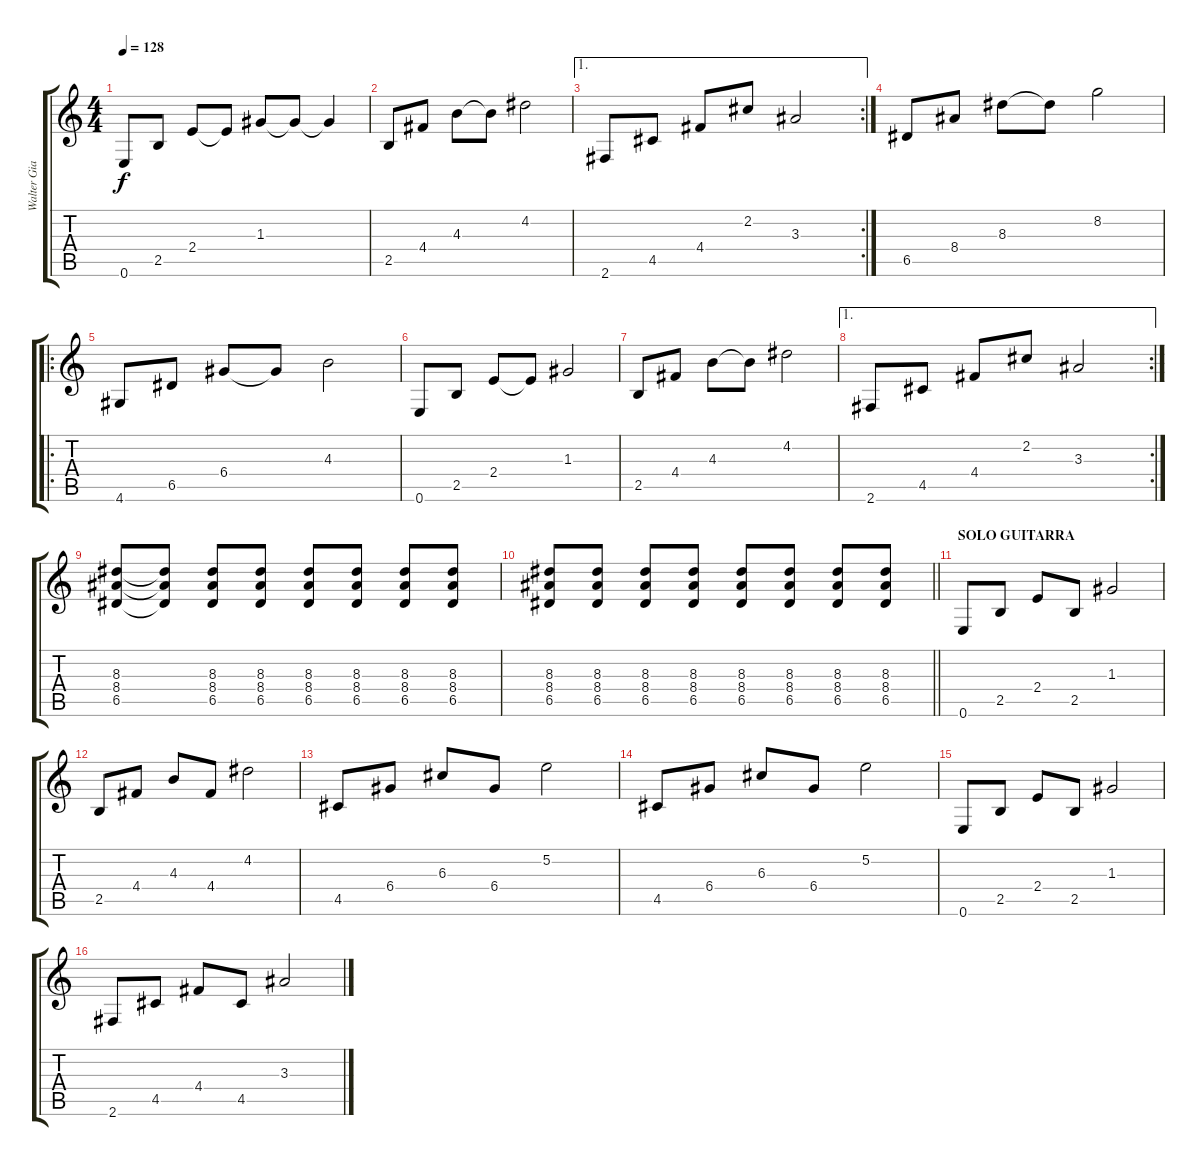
\track ("Walter Giardino (ritmica)" "Walter Gia") {instrument overdrivenguitar}
\staff {score tabs}
\tuning (E4 B3 G3 D3 A2 E2) {hide}
\ts (4 4)
\tempo 128
\clef g2
\ks c
0.6.8{dy f} 2.5.8 2.4.8 2.4{t}.8 1.3.8 1.3{t}.8 1.3{t}.4 |
2.5.8 4.4.8 4.3.8 4.3{t}.8 4.2.2 |
\ae 1
\rc 2
2.6.8 4.5.8 4.4.8 2.2.8 3.3.2 |
6.5.8 8.4.8 8.3.8 8.3{t}.8 8.2.2 |
\ro
4.6.8 6.5.8 6.4.8 6.4{t}.8 4.3.2 |
0.6.8 2.5.8 2.4.8 2.4{t}.8 1.3.2 |
2.5.8 4.4.8 4.3.8 4.3{t}.8 4.2.2 |
\ae 1
\rc 2
2.6.8 4.5.8 4.4.8 2.2.8 3.3.2 |
(8.3 8.4 6.5).8 (8.3{t} 8.4{t} 6.5{t}).8 (8.3 8.4 6.5).8 (8.3 8.4 6.5).8 (8.3 8.4 6.5).8 (8.3 8.4 6.5).8 (8.3 8.4 6.5).8 (8.3 8.4 6.5).8 |
\barLineRight lightlight
(8.3 8.4 6.5).8 (8.3 8.4 6.5).8 (8.3 8.4 6.5).8 (8.3 8.4 6.5).8 (8.3 8.4 6.5).8 (8.3 8.4 6.5).8 (8.3 8.4 6.5).8 (8.3 8.4 6.5).8 |
\section ("" "SOLO GUITARRA")
0.6.8{volume 13} 2.5.8 2.4.8 2.5.8 1.3.2 |
2.5.8 4.4.8 4.3.8 4.4.8 4.2.2 |
4.5.8 6.4.8 6.3.8 6.4.8 5.2.2 |
4.5.8 6.4.8 6.3.8 6.4.8 5.2.2 |
0.6.8 2.5.8 2.4.8 2.5.8 1.3.2 |
2.6.8 4.5.8 4.4.8 4.5.8 3.3.2
